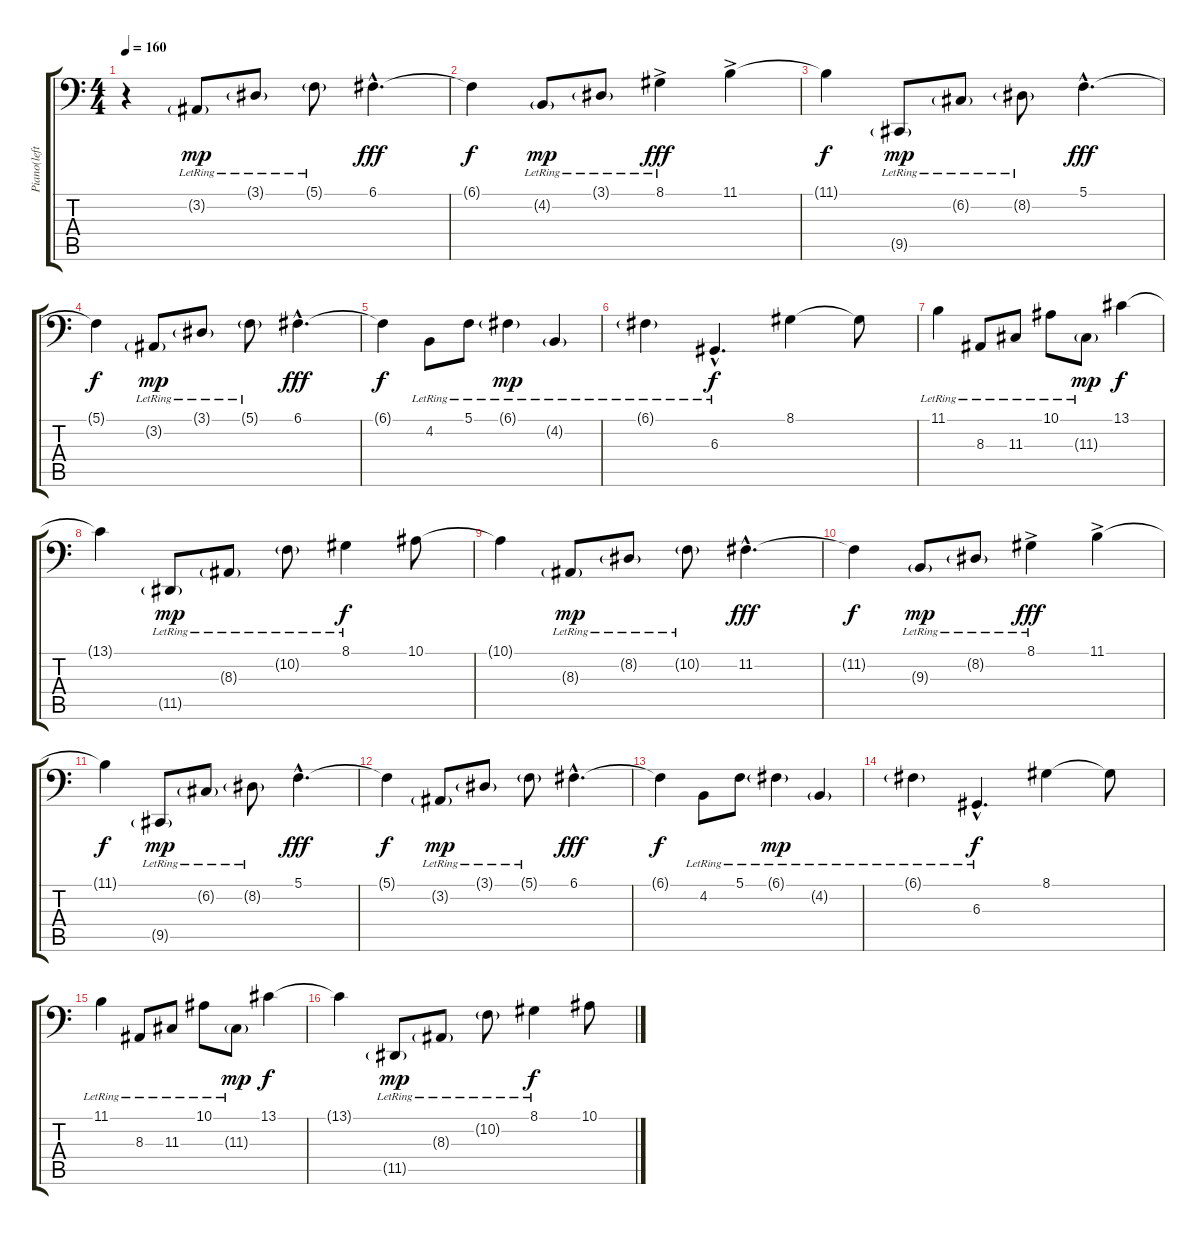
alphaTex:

\track ("Piano(left hand)" "Piano(left") {instrument brightacousticpiano}
\staff {score tabs}
\tuning (C3 G2 D2 A1 E1 B0) {hide}
\ts (4 4)
\tempo 160
\clef f4
\ks c
r.4{dy mp instrument brightacousticpiano} 3.2{g lr}.8 3.1{g lr}.8 5.1{g lr}.8 6.1{hac}.4{d dy fff} |
6.1{t}.4{dy f} 4.2{g lr}.8{dy mp} 3.1{g lr}.8 8.1{ac lr}.4{dy fff} 11.1{ac}.4 |
11.1{t}.4{dy f} 9.5{g lr}.8{dy mp} 6.2{g lr}.8 8.2{g lr}.8 5.1{hac}.4{d dy fff} |
5.1{t}.4{dy f} 3.2{g lr}.8{dy mp} 3.1{g lr}.8 5.1{g lr}.8 6.1{hac}.4{d dy fff} |
6.1{t}.4{dy f} 4.2{lr}.8 5.1{lr}.8 6.1{g lr}.4{dy mp} 4.2{g lr}.4 |
6.1{g lr}.4 6.3{hac lr}.4{d dy f} 8.1.4 8.1{t}.8 |
11.1{lr}.4 8.3{lr}.8 11.3{lr}.8 10.1{lr}.8 11.3{g lr}.8{dy mp} 13.1.4{dy f} |
13.1{t}.4 11.5{g lr}.8{dy mp} 8.3{g lr}.8 10.2{g lr}.8 8.1{lr}.4{dy f} 10.1.8 |
10.1{t}.4 8.3{g lr}.8{dy mp} 8.2{g lr}.8 10.2{g lr}.8 11.2{hac}.4{d dy fff} |
11.2{t}.4{dy f} 9.3{g lr}.8{dy mp} 8.2{g lr}.8 8.1{ac lr}.4{dy fff} 11.1{ac}.4 |
11.1{t}.4{dy f} 9.5{g lr}.8{dy mp} 6.2{g lr}.8 8.2{g lr}.8 5.1{hac}.4{d dy fff} |
5.1{t}.4{dy f} 3.2{g lr}.8{dy mp} 3.1{g lr}.8 5.1{g lr}.8 6.1{hac}.4{d dy fff} |
6.1{t}.4{dy f} 4.2{lr}.8 5.1{lr}.8 6.1{g lr}.4{dy mp} 4.2{g lr}.4 |
6.1{g lr}.4 6.3{hac lr}.4{d dy f} 8.1.4 8.1{t}.8 |
11.1{lr}.4 8.3{lr}.8 11.3{lr}.8 10.1{lr}.8 11.3{g lr}.8{dy mp} 13.1.4{dy f} |
13.1{t}.4 11.5{g lr}.8{dy mp} 8.3{g lr}.8 10.2{g lr}.8 8.1{lr}.4{dy f} 10.1.8
